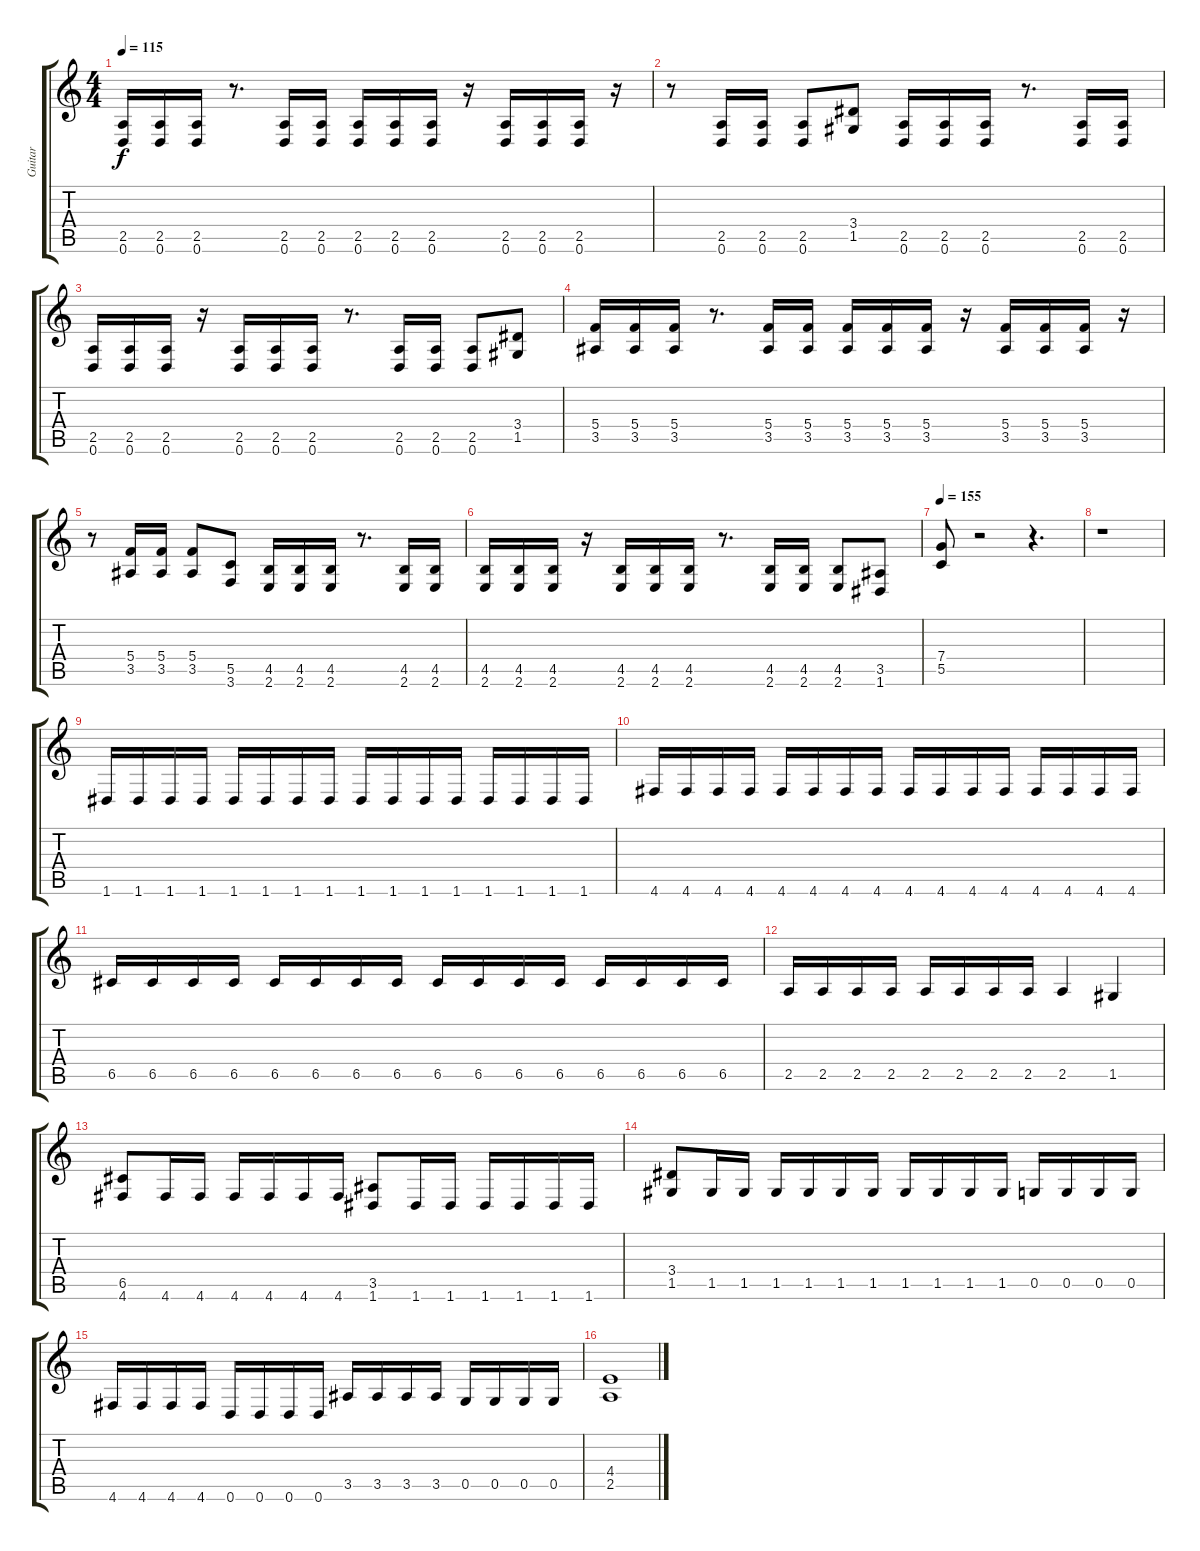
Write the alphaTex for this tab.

\track ("Guitar" "Guitar") {instrument overdrivenguitar}
\staff {score tabs}
\tuning (D4 A3 F3 C3 G2 D2) {hide}
\ts (4 4)
\tempo 115
\clef g2
\ks c
(2.5 0.6).16{dy f} (2.5 0.6).16 (2.5 0.6).16 r.8{d} (2.5 0.6).16 (2.5 0.6).16 (2.5 0.6).16 (2.5 0.6).16 (2.5 0.6).16 r.16 (2.5 0.6).16 (2.5 0.6).16 (2.5 0.6).16 r.16 |
r.8 (2.5 0.6).16 (2.5 0.6).16 (2.5 0.6).8 (3.4 1.5).8 (2.5 0.6).16 (2.5 0.6).16 (2.5 0.6).16 r.8{d} (2.5 0.6).16 (2.5 0.6).16 |
(2.5 0.6).16 (2.5 0.6).16 (2.5 0.6).16 r.16 (2.5 0.6).16 (2.5 0.6).16 (2.5 0.6).16 r.8{d} (2.5 0.6).16 (2.5 0.6).16 (2.5 0.6).8 (3.4 1.5).8 |
(5.4 3.5).16 (5.4 3.5).16 (5.4 3.5).16 r.8{d} (5.4 3.5).16 (5.4 3.5).16 (5.4 3.5).16 (5.4 3.5).16 (5.4 3.5).16 r.16 (5.4 3.5).16 (5.4 3.5).16 (5.4 3.5).16 r.16 |
r.8 (5.4 3.5).16 (5.4 3.5).16 (5.4 3.5).8 (5.5 3.6).8 (4.5 2.6).16 (4.5 2.6).16 (4.5 2.6).16 r.8{d} (4.5 2.6).16 (4.5 2.6).16 |
(4.5 2.6).16 (4.5 2.6).16 (4.5 2.6).16 r.16 (4.5 2.6).16 (4.5 2.6).16 (4.5 2.6).16 r.8{d} (4.5 2.6).16 (4.5 2.6).16 (4.5 2.6).8 (3.5 1.6).8 |
\tempo 155
(7.4 5.5).8 r.2 r.4{d} |
r.1 |
1.6.16 1.6.16 1.6.16 1.6.16 1.6.16 1.6.16 1.6.16 1.6.16 1.6.16 1.6.16 1.6.16 1.6.16 1.6.16 1.6.16 1.6.16 1.6.16 |
4.6.16 4.6.16 4.6.16 4.6.16 4.6.16 4.6.16 4.6.16 4.6.16 4.6.16 4.6.16 4.6.16 4.6.16 4.6.16 4.6.16 4.6.16 4.6.16 |
6.5.16 6.5.16 6.5.16 6.5.16 6.5.16 6.5.16 6.5.16 6.5.16 6.5.16 6.5.16 6.5.16 6.5.16 6.5.16 6.5.16 6.5.16 6.5.16 |
2.5.16 2.5.16 2.5.16 2.5.16 2.5.16 2.5.16 2.5.16 2.5.16 2.5.4 1.5.4 |
(6.5 4.6).8 4.6.16 4.6.16 4.6.16 4.6.16 4.6.16 4.6.16 (3.5 1.6).8 1.6.16 1.6.16 1.6.16 1.6.16 1.6.16 1.6.16 |
(3.4 1.5).8 1.5.16 1.5.16 1.5.16 1.5.16 1.5.16 1.5.16 1.5.16 1.5.16 1.5.16 1.5.16 0.5.16 0.5.16 0.5.16 0.5.16 |
4.6.16 4.6.16 4.6.16 4.6.16 0.6.16 0.6.16 0.6.16 0.6.16 3.5.16 3.5.16 3.5.16 3.5.16 0.5.16 0.5.16 0.5.16 0.5.16 |
(4.4 2.5).1
